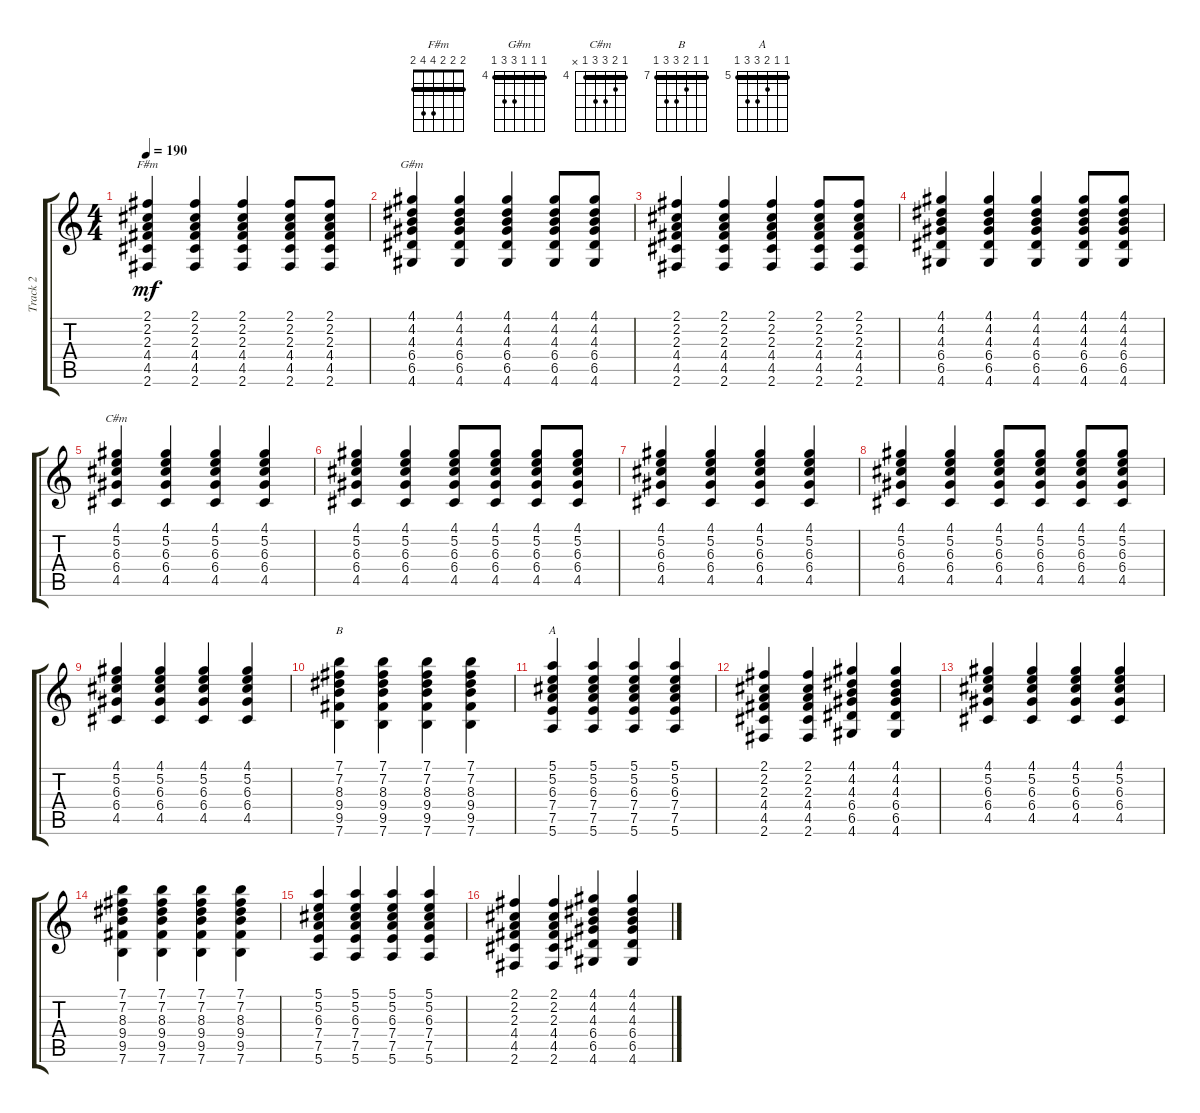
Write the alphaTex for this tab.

\track ("Track 2" "Track 2") {instrument acousticguitarsteel}
\staff {score tabs}
\tuning (E4 B3 G3 D3 A2 E2) {hide}
\chord ("F#m" 2 2 2 4 4 2) {barre 2}
\chord ("G#m" 4 4 4 6 6 4) {firstfret 4 barre 4}
\chord ("C#m" 4 5 6 6 4 x) {firstfret 4 barre 4}
\chord ("B" 7 7 8 9 9 7) {firstfret 7 barre 7}
\chord ("A" 5 5 6 7 7 5) {firstfret 5 barre 5}
\ts (4 4)
\tempo 190
\clef g2
\ks c
(2.1 2.2 2.3 4.4 4.5 2.6).4{ch "F#m" dy mf} (2.1 2.2 2.3 4.4 4.5 2.6).4 (2.1 2.2 2.3 4.4 4.5 2.6).4 (2.1 2.2 2.3 4.4 4.5 2.6).8 (2.1 2.2 2.3 4.4 4.5 2.6).8 |
(4.1 4.2 4.3 6.4 6.5 4.6).4{ch "G#m"} (4.1 4.2 4.3 6.4 6.5 4.6).4 (4.1 4.2 4.3 6.4 6.5 4.6).4 (4.1 4.2 4.3 6.4 6.5 4.6).8 (4.1 4.2 4.3 6.4 6.5 4.6).8 |
(2.1 2.2 2.3 4.4 4.5 2.6).4 (2.1 2.2 2.3 4.4 4.5 2.6).4 (2.1 2.2 2.3 4.4 4.5 2.6).4 (2.1 2.2 2.3 4.4 4.5 2.6).8 (2.1 2.2 2.3 4.4 4.5 2.6).8 |
(4.1 4.2 4.3 6.4 6.5 4.6).4 (4.1 4.2 4.3 6.4 6.5 4.6).4 (4.1 4.2 4.3 6.4 6.5 4.6).4 (4.1 4.2 4.3 6.4 6.5 4.6).8 (4.1 4.2 4.3 6.4 6.5 4.6).8 |
(4.1 5.2 6.3 6.4 4.5).4{ch "C#m"} (4.1 5.2 6.3 6.4 4.5).4 (4.1 5.2 6.3 6.4 4.5).4 (4.1 5.2 6.3 6.4 4.5).4 |
(4.1 5.2 6.3 6.4 4.5).4 (4.1 5.2 6.3 6.4 4.5).4 (4.1 5.2 6.3 6.4 4.5).8 (4.1 5.2 6.3 6.4 4.5).8 (4.1 5.2 6.3 6.4 4.5).8 (4.1 5.2 6.3 6.4 4.5).8 |
(4.1 5.2 6.3 6.4 4.5).4 (4.1 5.2 6.3 6.4 4.5).4 (4.1 5.2 6.3 6.4 4.5).4 (4.1 5.2 6.3 6.4 4.5).4 |
(4.1 5.2 6.3 6.4 4.5).4 (4.1 5.2 6.3 6.4 4.5).4 (4.1 5.2 6.3 6.4 4.5).8 (4.1 5.2 6.3 6.4 4.5).8 (4.1 5.2 6.3 6.4 4.5).8 (4.1 5.2 6.3 6.4 4.5).8 |
(4.1 5.2 6.3 6.4 4.5).4 (4.1 5.2 6.3 6.4 4.5).4 (4.1 5.2 6.3 6.4 4.5).4 (4.1 5.2 6.3 6.4 4.5).4 |
(7.1 7.2 8.3 9.4 9.5 7.6).4{ch "B"} (7.1 7.2 8.3 9.4 9.5 7.6).4 (7.1 7.2 8.3 9.4 9.5 7.6).4 (7.1 7.2 8.3 9.4 9.5 7.6).4 |
(5.1 5.2 6.3 7.4 7.5 5.6).4{ch "A"} (5.1 5.2 6.3 7.4 7.5 5.6).4 (5.1 5.2 6.3 7.4 7.5 5.6).4 (5.1 5.2 6.3 7.4 7.5 5.6).4 |
(2.1 2.2 2.3 4.4 4.5 2.6).4 (2.1 2.2 2.3 4.4 4.5 2.6).4 (4.1 4.2 4.3 6.4 6.5 4.6).4 (4.1 4.2 4.3 6.4 6.5 4.6).4 |
(4.1 5.2 6.3 6.4 4.5).4 (4.1 5.2 6.3 6.4 4.5).4 (4.1 5.2 6.3 6.4 4.5).4 (4.1 5.2 6.3 6.4 4.5).4 |
(7.1 7.2 8.3 9.4 9.5 7.6).4 (7.1 7.2 8.3 9.4 9.5 7.6).4 (7.1 7.2 8.3 9.4 9.5 7.6).4 (7.1 7.2 8.3 9.4 9.5 7.6).4 |
(5.1 5.2 6.3 7.4 7.5 5.6).4 (5.1 5.2 6.3 7.4 7.5 5.6).4 (5.1 5.2 6.3 7.4 7.5 5.6).4 (5.1 5.2 6.3 7.4 7.5 5.6).4 |
(2.1 2.2 2.3 4.4 4.5 2.6).4 (2.1 2.2 2.3 4.4 4.5 2.6).4 (4.1 4.2 4.3 6.4 6.5 4.6).4 (4.1 4.2 4.3 6.4 6.5 4.6).4
